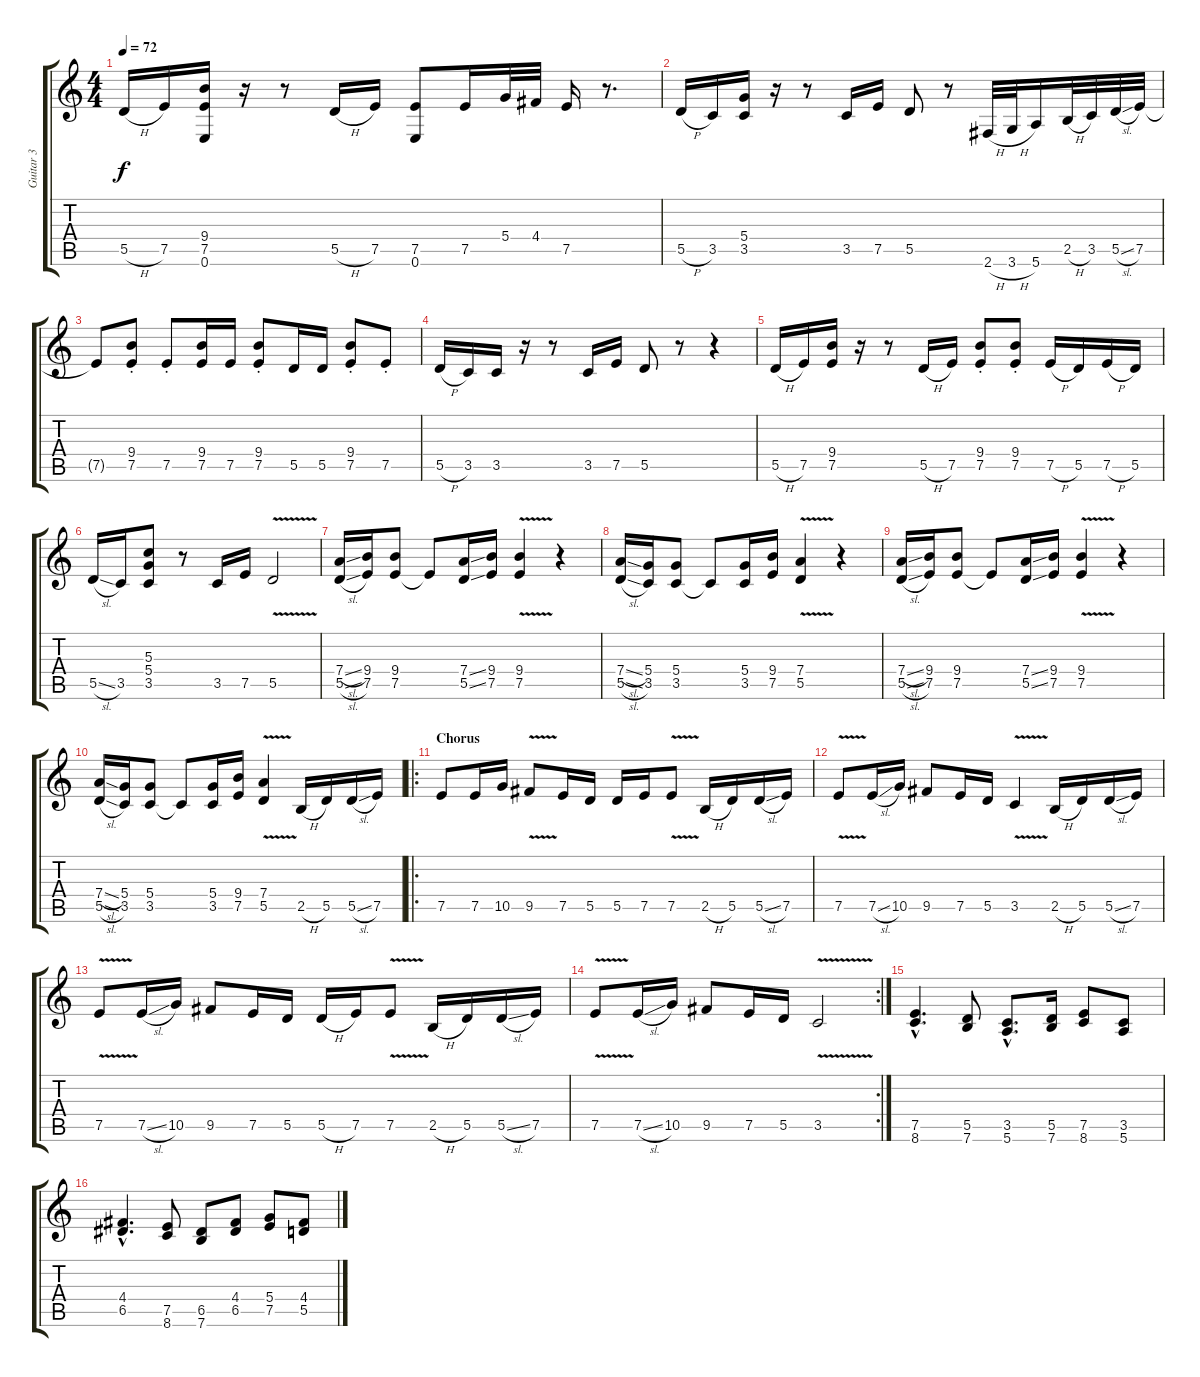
\track ("Guitar 3" "Guitar 3") {instrument distortionguitar}
\staff {score tabs}
\tuning (E4 B3 G3 D3 A2 E2) {hide}
\ts (4 4)
\tempo 72
\clef g2
\ks c
5.5{h}.16{dy f} 7.5.16 (9.4 7.5 0.6).16 r.16 r.8 5.5{h}.16 7.5.16 (7.5 0.6).8 7.5.16 5.4.32 4.4.32 7.5.16 r.8{d} |
5.5{h}.16 3.5.16 (5.4 3.5).16 r.16 r.8 3.5.16 7.5.16 5.5.8 r.8 2.6{h}.32 3.6{h}.32 5.6.16 2.5{h}.32 3.5.32 5.5{sl}.32 7.5.32 |
7.5{t}.8 (9.4{st} 7.5).8 7.5{st}.8 (9.4 7.5).16 7.5.16 (9.4{st} 7.5).8 5.5.16 5.5.16 (9.4{st} 7.5).8 7.5{st}.8 |
5.5{h}.16 3.5.16 3.5.16 r.16 r.8 3.5.16 7.5.16 5.5.8 r.8 r.4 |
5.5{h}.16 7.5.16 (9.4 7.5).16 r.16 r.8 5.5{h}.16 7.5.16 (9.4 7.5{st}).8 (9.4 7.5{st}).8 7.5{h}.16 5.5.16 7.5{h}.16 5.5.16 |
5.5{sl}.16 3.5.16 (5.3 5.4 3.5).8 r.8 3.5.16 7.5.16 5.5{v}.2 |
(7.4{sl} 5.5{sl}).16 (9.4 7.5).16 (9.4 7.5).8 7.5{t}.8 (7.4{ss} 5.5{ss}).16 (9.4 7.5).16 (9.4 7.5{v}).4 r.4 |
(7.4{sl} 5.5{sl}).16 (5.4 3.5).16 (5.4 3.5).8 3.5{t}.8 (5.4 3.5).16 (9.4 7.5).16 (7.4 5.5{v}).4 r.4 |
(7.4{sl} 5.5{sl}).16 (9.4 7.5).16 (9.4 7.5).8 7.5{t}.8 (7.4{ss} 5.5{ss}).16 (9.4 7.5).16 (9.4 7.5{v}).4 r.4 |
(7.4{sl} 5.5{sl}).16 (5.4 3.5).16 (5.4 3.5).8 3.5{t}.8 (5.4 3.5).16 (9.4 7.5).16 (7.4 5.5{v}).4 2.5{h}.16 5.5.16 5.5{sl}.16 7.5.16 |
\ro
\section ("" "Chorus")
7.5.8 7.5.16 10.5.16 9.5{v}.8 7.5.16 5.5.16 5.5.16 7.5.16 7.5{v}.8 2.5{h}.16 5.5.16 5.5{sl}.16 7.5.16 |
7.5{v}.8 7.5{sl}.16 10.5.16 9.5.8 7.5.16 5.5.16 3.5{v}.4 2.5{h}.16 5.5.16 5.5{sl}.16 7.5.16 |
7.5{v}.8 7.5{sl}.16 10.5.16 9.5.8 7.5.16 5.5.16 5.5{h}.16 7.5.16 7.5{v}.8 2.5{h}.16 5.5.16 5.5{sl}.16 7.5.16 |
\rc 2
7.5{v}.8 7.5{sl}.16 10.5.16 9.5.8 7.5.16 5.5.16 3.5{v}.2 |
(7.5{hac} 8.6{hac}).4{d} (5.5 7.6).8 (3.5{hac} 5.6{hac}).8{d} (5.5 7.6).16 (7.5 8.6).8 (3.5 5.6).8 |
(4.4{hac} 6.5{hac}).4{d} (7.5 8.6).8 (6.5 7.6).8 (4.4 6.5).8 (5.4 7.5).8 (4.4 5.5).8
